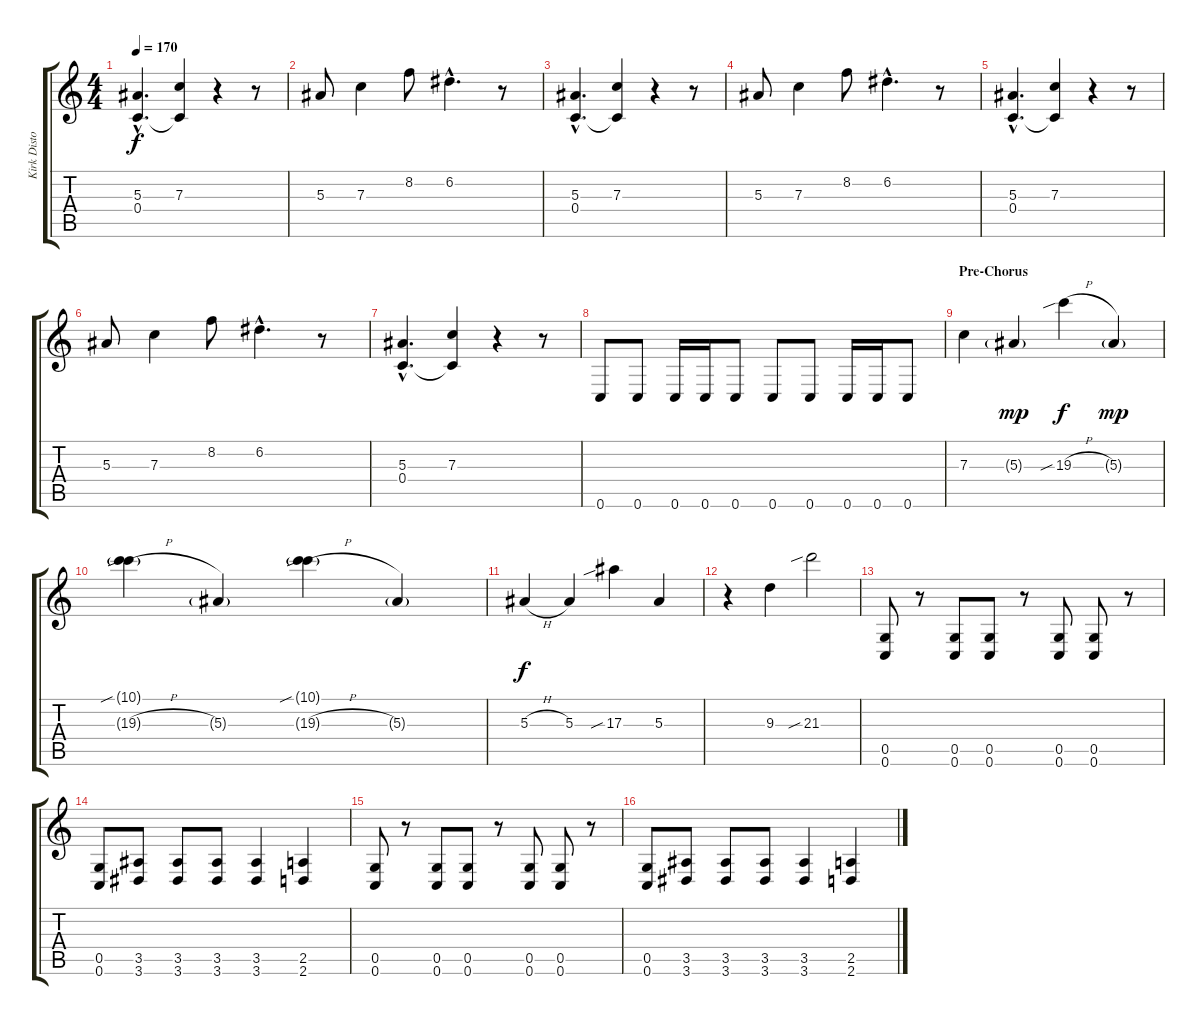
\track ("Kirk Distortion" "Kirk Disto") {instrument distortionguitar}
\staff {score tabs}
\tuning (D4 A3 F3 C3 G2 C2) {hide}
\ts (4 4)
\tempo 170
\clef g2
\ks c
(5.3{hac} 0.4{hac}).4{d dy f} (7.3 0.4{t}).4 r.4 r.8 |
5.3.8 7.3.4 8.2.8 6.2{hac}.4{d} r.8 |
(5.3{hac} 0.4{hac}).4{d} (7.3 0.4{t}).4 r.4 r.8 |
5.3.8 7.3.4 8.2.8 6.2{hac}.4{d} r.8 |
(5.3{hac} 0.4{hac}).4{d} (7.3 0.4{t}).4 r.4 r.8 |
5.3.8 7.3.4 8.2.8 6.2{hac}.4{d} r.8 |
(5.3{hac} 0.4{hac}).4{d} (7.3 0.4{t}).4 r.4 r.8 |
0.6.8 0.6.8 0.6.16 0.6.16 0.6.8 0.6.8 0.6.8 0.6.16 0.6.16 0.6.8 |
\section ("" "Pre-Chorus")
7.3.4 5.3{g}.4{dy mp} 19.3{sib h}.4{dy f} 5.3{g}.4{dy mp} |
(10.1{sib g} 19.3{h g}).4 5.3{g}.4 (10.1{sib g} 19.3{h g}).4 5.3{g}.4 |
5.3{h}.4{dy f} 5.3.4 17.3{sib}.4 5.3.4 |
r.4 9.3.4 21.3{sib}.2 |
(0.5 0.6).8 r.8 (0.5 0.6).8 (0.5 0.6).8 r.8 (0.5 0.6).8 (0.5 0.6).8 r.8 |
(0.5 0.6).8 (3.5 3.6).8 (3.5 3.6).8 (3.5 3.6).8 (3.5 3.6).4 (2.5 2.6).4 |
(0.5 0.6).8 r.8 (0.5 0.6).8 (0.5 0.6).8 r.8 (0.5 0.6).8 (0.5 0.6).8 r.8 |
(0.5 0.6).8 (3.5 3.6).8 (3.5 3.6).8 (3.5 3.6).8 (3.5 3.6).4 (2.5 2.6).4
